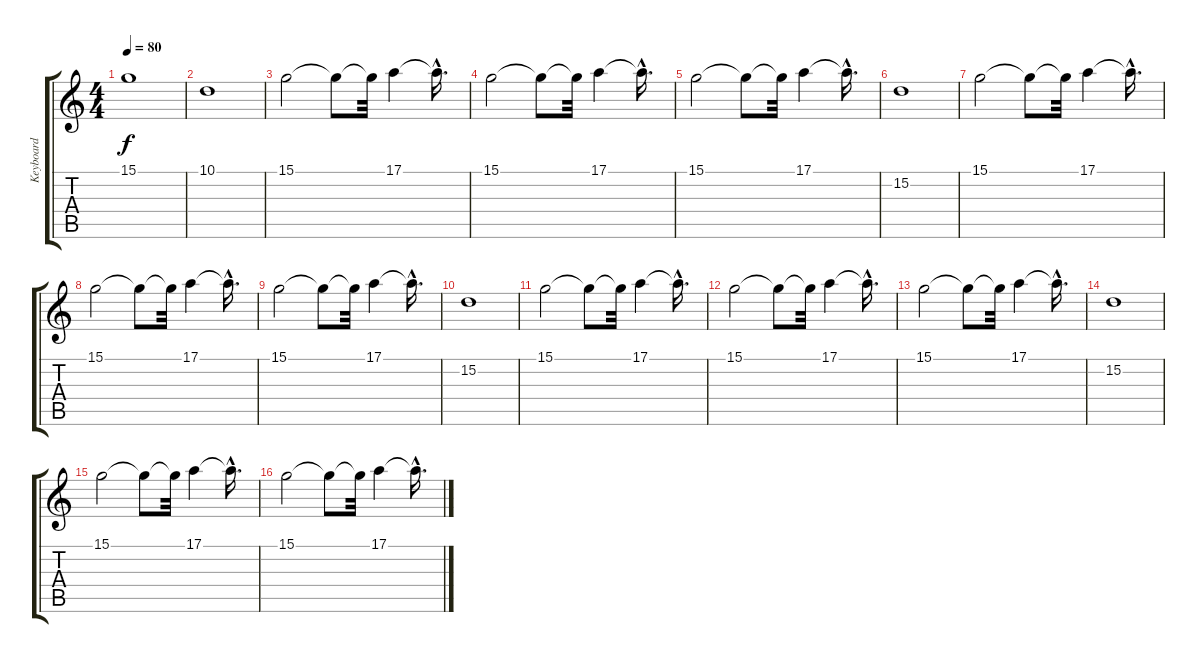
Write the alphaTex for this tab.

\track ("Keyboard" "Keyboard") {instrument synthvoice}
\staff {score tabs}
\tuning (E4 B3 G3 D3 A2 E2) {hide}
\ts (4 4)
\tempo 80
\clef g2
\ks c
15.1{t}.1{dy f} |
10.1.1 |
15.1.2 15.1{t}.8 15.1{t}.32 17.1.4 17.1{hac t}.16{d} |
15.1.2 15.1{t}.8 15.1{t}.32 17.1.4 17.1{hac t}.16{d} |
15.1.2 15.1{t}.8 15.1{t}.32 17.1.4 17.1{hac t}.16{d} |
15.2.1 |
15.1.2 15.1{t}.8 15.1{t}.32 17.1.4 17.1{hac t}.16{d} |
15.1.2 15.1{t}.8 15.1{t}.32 17.1.4 17.1{hac t}.16{d} |
15.1.2 15.1{t}.8 15.1{t}.32 17.1.4 17.1{hac t}.16{d} |
15.2.1 |
15.1.2 15.1{t}.8 15.1{t}.32 17.1.4 17.1{hac t}.16{d} |
15.1.2 15.1{t}.8 15.1{t}.32 17.1.4 17.1{hac t}.16{d} |
15.1.2 15.1{t}.8 15.1{t}.32 17.1.4 17.1{hac t}.16{d} |
15.2.1 |
15.1.2 15.1{t}.8 15.1{t}.32 17.1.4 17.1{hac t}.16{d} |
15.1.2 15.1{t}.8 15.1{t}.32 17.1.4 17.1{hac t}.16{d}
